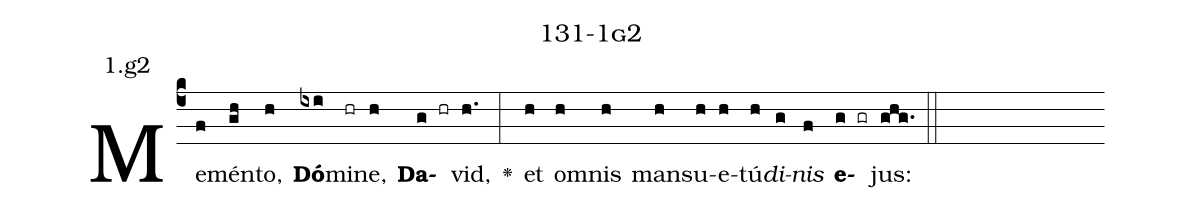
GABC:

name: 131-1g2;
annotation: 1.g2;
%%
(c4)Me(f)mén(gh)to,(h) <b>Dó</b>(ixi)mi(hr)ne,(h) <b>Da</b>(g hr)vid,(h.) <v>\greheightstar</v>(:) et(h) om(h)nis(h) man(h)su(h)e(h)tú(h)<i>di</i>(g)<i>nis</i>(f) <b>e</b>(g gr)jus:(ghg.) (::)


%E(h) u(h) o(g) u(f) a(g) e.(ghg.) (::)
